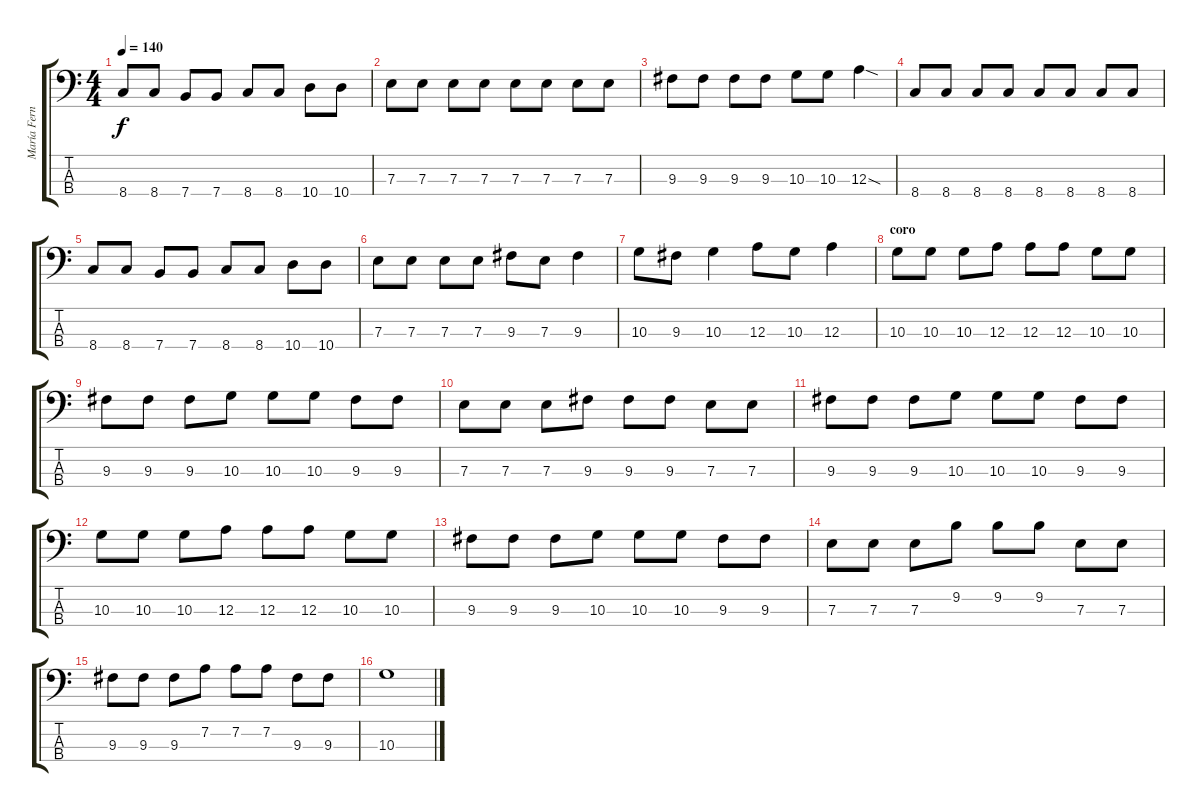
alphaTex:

\track ("María Fernanda (bajo)" "María Fern") {instrument electricbassfinger}
\staff {score tabs}
\tuning (G2 D2 A1 E1) {hide}
\ts (4 4)
\tempo 140
\clef f4
\ks c
8.4.8{dy f} 8.4.8 7.4.8 7.4.8 8.4.8 8.4.8 10.4.8 10.4.8 |
7.3.8 7.3.8 7.3.8 7.3.8 7.3.8 7.3.8 7.3.8 7.3.8 |
9.3.8 9.3.8 9.3.8 9.3.8 10.3.8 10.3.8 12.3{sod}.4 |
8.4.8 8.4.8 8.4.8 8.4.8 8.4.8 8.4.8 8.4.8 8.4.8 |
8.4.8 8.4.8 7.4.8 7.4.8 8.4.8 8.4.8 10.4.8 10.4.8 |
7.3.8 7.3.8 7.3.8 7.3.8 9.3.8 7.3.8 9.3.4 |
10.3.8 9.3.8 10.3.4 12.3.8 10.3.8 12.3.4 |
\section ("" "coro")
10.3.8 10.3.8 10.3.8 12.3.8 12.3.8 12.3.8 10.3.8 10.3.8 |
9.3.8 9.3.8 9.3.8 10.3.8 10.3.8 10.3.8 9.3.8 9.3.8 |
7.3.8 7.3.8 7.3.8 9.3.8 9.3.8 9.3.8 7.3.8 7.3.8 |
9.3.8 9.3.8 9.3.8 10.3.8 10.3.8 10.3.8 9.3.8 9.3.8 |
10.3.8 10.3.8 10.3.8 12.3.8 12.3.8 12.3.8 10.3.8 10.3.8 |
9.3.8 9.3.8 9.3.8 10.3.8 10.3.8 10.3.8 9.3.8 9.3.8 |
7.3.8 7.3.8 7.3.8 9.2.8 9.2.8 9.2.8 7.3.8 7.3.8 |
9.3.8 9.3.8 9.3.8 7.2.8 7.2.8 7.2.8 9.3.8 9.3.8 |
10.3.1
